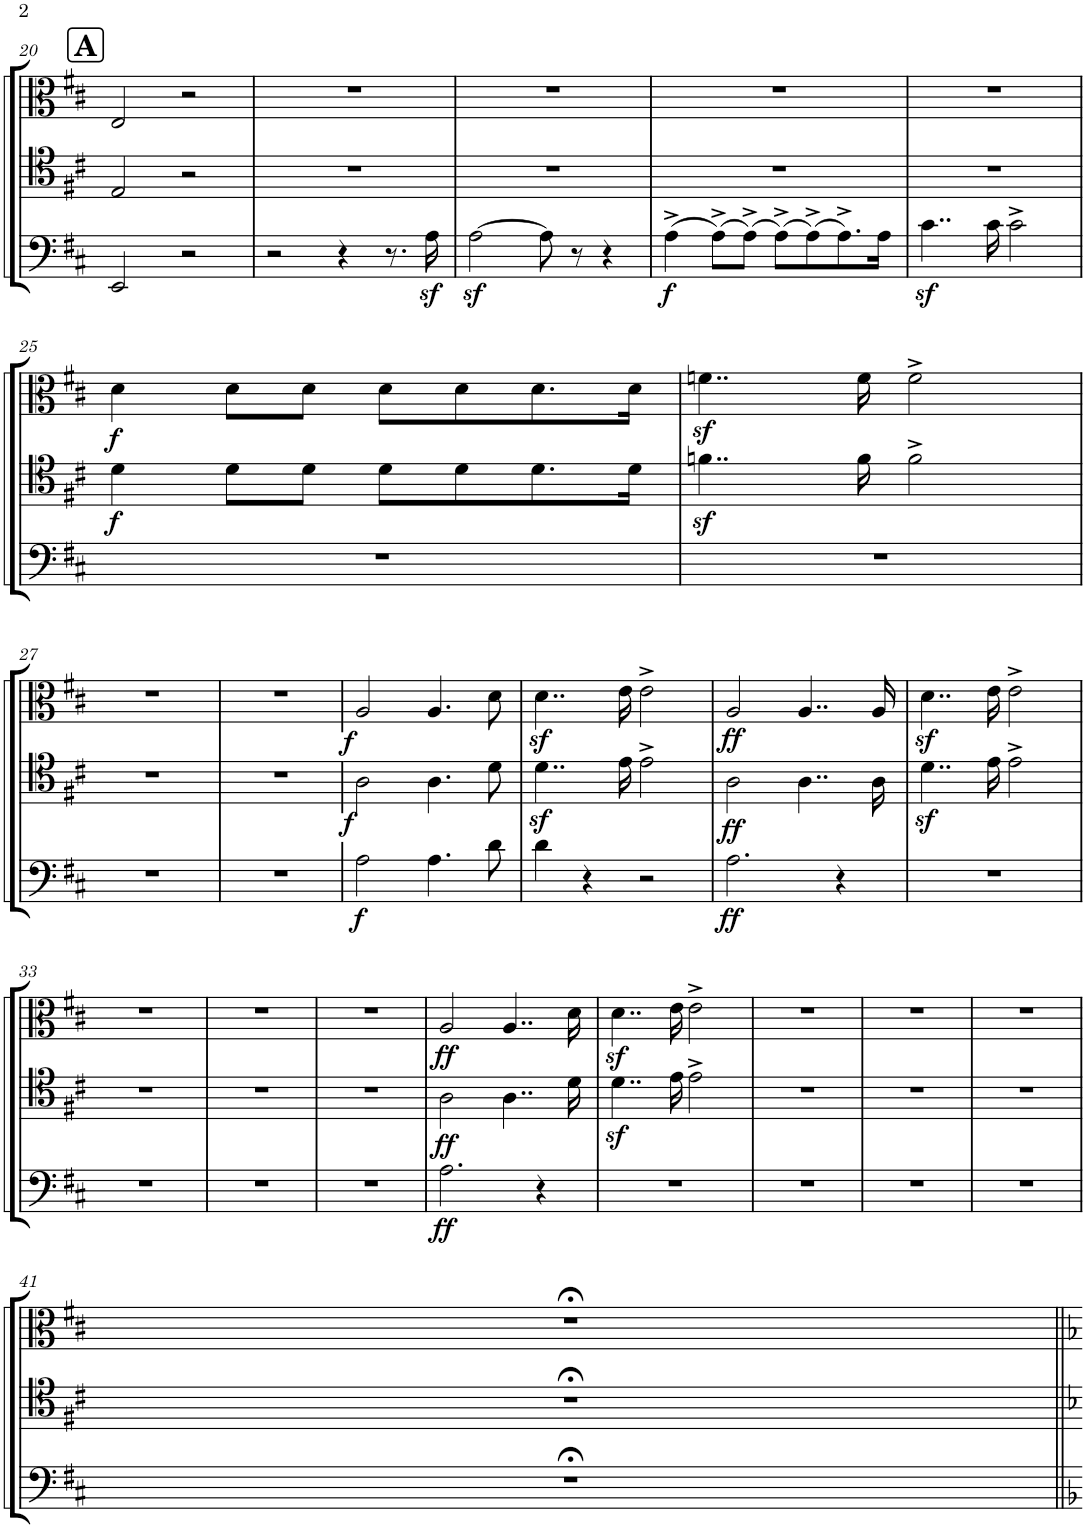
**kern	**dynam	**kern	**dynam	**kern	**dynam
*part3	*part3	*part2	*part2	*part1	*part1
*staff3	*staff3	*staff2	*staff2	*staff1	*staff1
*I"Bass Trombone	*	*I"Tenor Trombone	*	*I"Alto Trombone	*
*I'Trb	*	*I'Trb	*	*I'Trb	*
!!LO:PB:g=z
*clefF4	*	*clefC4	*	*clefC3	*
*k[f#c#]	*	*k[f#c#]	*	*k[f#c#]	*
*M4/4	*	*M4/4	*	*M4/4	*
*met(c)	*	*met(c)	*	*met(c)	*
!!LO:REH:place=s1:a:B:cj:fs=14:t=A
=20	=20	=20	=20	=20	=20
2EE/	.	2E/	.	2E/	.
2r	.	2r	.	2r	.
=21	=21	=21	=21	=21	=21
2r	.	1r	.	1r	.
4r	.	.	.	.	.
8.r	.	.	.	.	.
16Az<\	.	.	.	.	.
=22	=22	=22	=22	=22	=22
[2Az<\	.	1r	.	1r	.
8A\]	.	.	.	.	.
8r	.	.	.	.	.
4r	.	.	.	.	.
=23	=23	=23	=23	=23	=23
!	!LO:DY:b	!	!	!	!
(4A^\	f	1r	.	1r	.
(8A^\L)	.	.	.	.	.
(8A^\J)	.	.	.	.	.
(8A^\L)	.	.	.	.	.
(8A^\)	.	.	.	.	.
8.A^\)	.	.	.	.	.
16A\Jk	.	.	.	.	.
=24	=24	=24	=24	=24	=24
4..c#z<\	.	1r	.	1r	.
16c#\	.	.	.	.	.
2c#^\	.	.	.	.	.
!!LO:LB:g=z
=25	=25	=25	=25	=25	=25
!	!	!	!LO:DY:b	!	!LO:DY:b
1r	.	4d\	f	4d\	f
.	.	8d\L	.	8d\L	.
.	.	8d\J	.	8d\J	.
.	.	8d\L	.	8d\L	.
.	.	8d\	.	8d\	.
.	.	8.d\	.	8.d\	.
.	.	16d\Jk	.	16d\Jk	.
=26	=26	=26	=26	=26	=26
1r	.	4..fnz<\	.	4..fnz<\	.
.	.	16f\	.	16f\	.
.	.	2f^\	.	2f^\	.
!!LO:LB:g=z
=27	=27	=27	=27	=27	=27
1r	.	1r	.	1r	.
=28	=28	=28	=28	=28	=28
1r	.	1r	.	1r	.
=29	=29	=29	=29	=29	=29
!	!LO:DY:b	!	!LO:DY:b	!	!LO:DY:b
2A\	f	2A\	f	2A/	f
4.A\	.	4.A\	.	4.A/	.
8d\	.	8d\	.	8d\	.
=30	=30	=30	=30	=30	=30
4d\	.	4..dz<\	.	4..dz<\	.
4r	.	.	.	.	.
.	.	16e\	.	16e\	.
2r	.	2e^\	.	2e^\	.
=31	=31	=31	=31	=31	=31
!	!LO:DY:b	!	!LO:DY:b	!	!LO:DY:b
2.A\	ff	2A\	ff	2A/	ff
.	.	4..A\	.	4..A/	.
4r	.	.	.	.	.
.	.	16A\	.	16A/	.
=32	=32	=32	=32	=32	=32
1r	.	4..dz<\	.	4..dz<\	.
.	.	16e\	.	16e\	.
.	.	2e^\	.	2e^\	.
!!LO:LB:g=z
=33	=33	=33	=33	=33	=33
1r	.	1r	.	1r	.
=34	=34	=34	=34	=34	=34
1r	.	1r	.	1r	.
=35	=35	=35	=35	=35	=35
1r	.	1r	.	1r	.
=36	=36	=36	=36	=36	=36
!	!LO:DY:b	!	!LO:DY:b	!	!LO:DY:b
2.A\	ff	2A\	ff	2A/	ff
.	.	4..A\	.	4..A/	.
4r	.	.	.	.	.
.	.	16d\	.	16d\	.
=37	=37	=37	=37	=37	=37
1r	.	4..dz<\	.	4..dz<\	.
.	.	16e\	.	16e\	.
.	.	2e^\	.	2e^\	.
=38	=38	=38	=38	=38	=38
1r	.	1r	.	1r	.
=39	=39	=39	=39	=39	=39
1r	.	1r	.	1r	.
=40	=40	=40	=40	=40	=40
1r	.	1r	.	1r	.
!!LO:LB:g=z
=41	=41	=41	=41	=41	=41
1r;<	.	1r;<	.	1r;<	.
=||	=||	=||	=||	=||	=||
*-	*-	*-	*-	*-	*-
